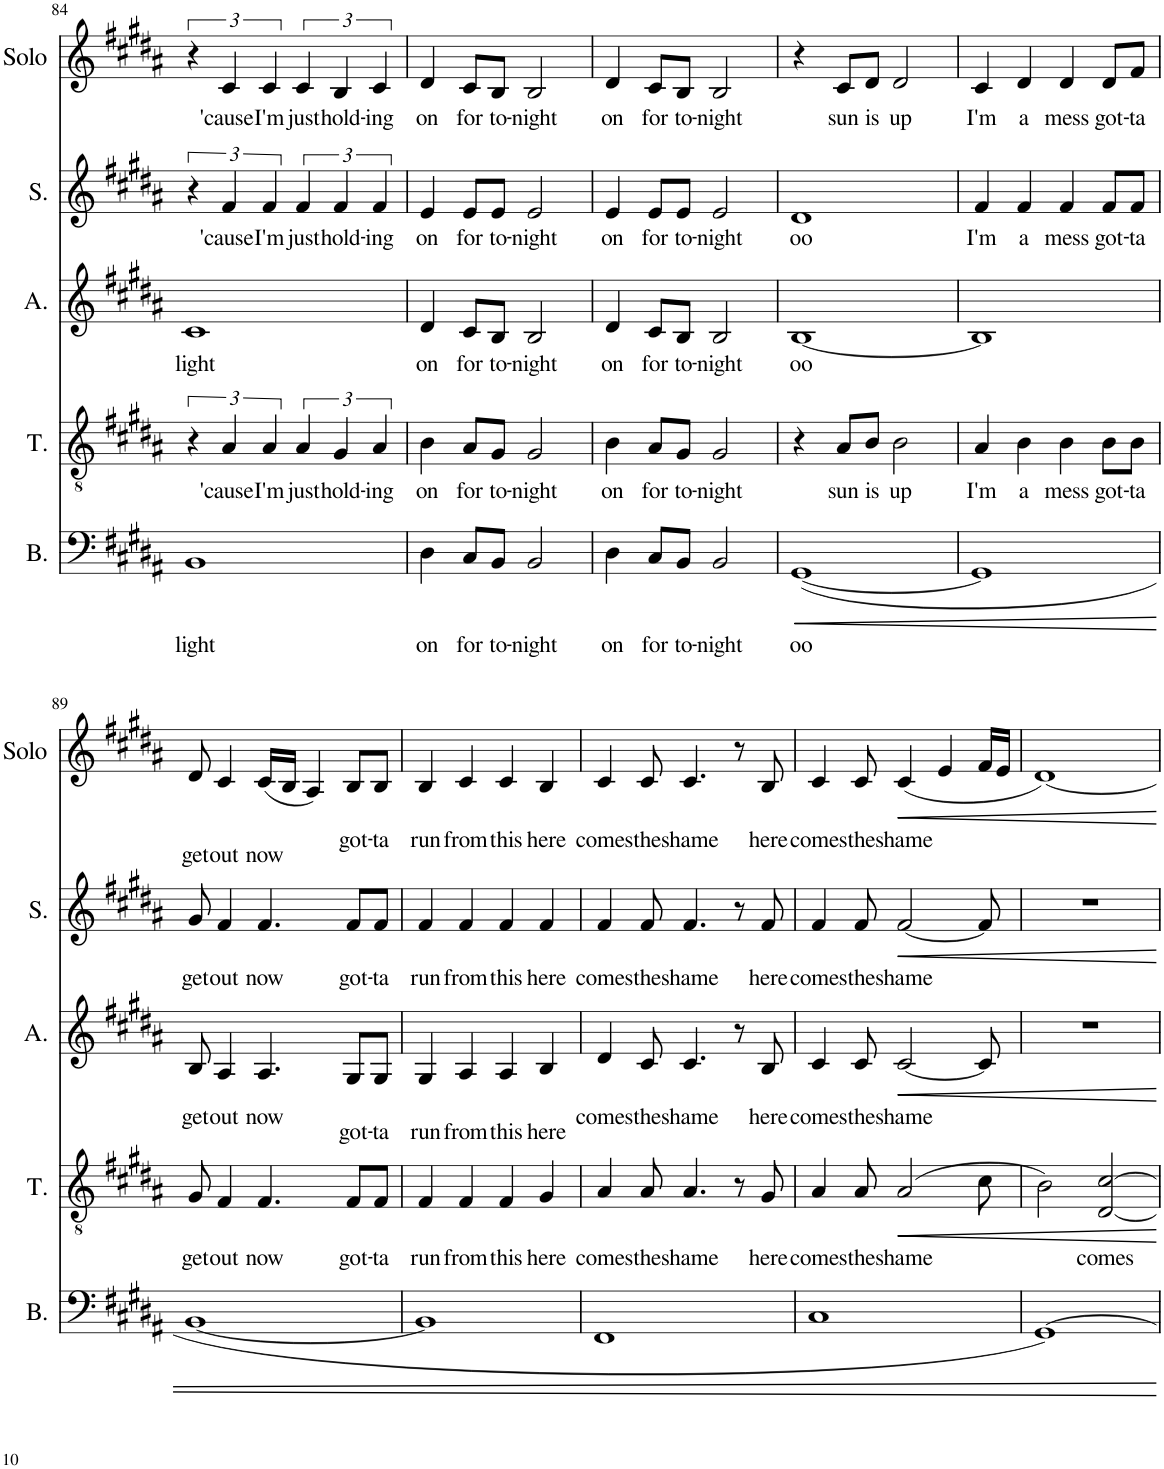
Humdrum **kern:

**kern	**text	**kern	**text	**kern	**text	**kern	**text	**kern	**text
*part5	*part5	*part4	*part4	*part3	*part3	*part2	*part2	*part1	*part1
*staff5	*staff5	*staff4	*staff4	*staff3	*staff3	*staff2	*staff2	*staff1	*staff1
*I"Bass	*	*I"Tenor	*	*I"Alto	*	*I"Soprano	*	*I"Solo	*
*I'B.	*	*I'T.	*	*I'A.	*	*I'S.	*	*I'Solo	*
!!LO:PB:g=z
*clefF4	*	*clefGv2	*	*clefG2	*	*clefG2	*	*clefG2	*
*k[f#c#g#d#a#]	*	*k[f#c#g#d#a#]	*	*k[f#c#g#d#a#]	*	*k[f#c#g#d#a#]	*	*k[f#c#g#d#a#]	*
*M2/2	*	*M2/2	*	*M2/2	*	*M2/2	*	*M2/2	*
*met(c|)	*	*met(c|)	*	*met(c|)	*	*met(c|)	*	*met(c|)	*
=84	=84	=84	=84	=84	=84	=84	=84	=84	=84
!	!LO:LY:b	!	!	!	!LO:LY:b	!	!	!	!
1BB	light	6r	.	1c#	light	6r	.	6r	.
!	!	!	!LO:LY:b	!	!	!	!LO:LY:b	!	!LO:LY:b
.	.	6A#/	'cause	.	.	6f#/	'cause	6c#/	'cause
!	!	!	!LO:LY:b	!	!	!	!LO:LY:b	!	!LO:LY:b
.	.	6A#/	I'm	.	.	6f#/	I'm	6c#/	I'm
!	!	!	!LO:LY:b	!	!	!	!LO:LY:b	!	!LO:LY:b
.	.	6A#/	just	.	.	6f#/	just	6c#/	just
!	!	!	!LO:LY:b	!	!	!	!LO:LY:b	!	!LO:LY:b
.	.	6G#/	hold-	.	.	6f#/	hold-	6B/	hold-
!	!	!	!LO:LY:b	!	!	!	!LO:LY:b	!	!LO:LY:b
.	.	6A#/	-ing	.	.	6f#/	-ing	6c#/	-ing
=85	=85	=85	=85	=85	=85	=85	=85	=85	=85
!	!LO:LY:b	!	!LO:LY:b	!	!LO:LY:b	!	!LO:LY:b	!	!LO:LY:b
4D#\	on	4B\	on	4d#/	on	4e/	on	4d#/	on
!	!LO:LY:b	!	!LO:LY:b	!	!LO:LY:b	!	!LO:LY:b	!	!LO:LY:b
8C#/L	for	8A#/L	for	8c#/L	for	8e/L	for	8c#/L	for
!	!LO:LY:b	!	!LO:LY:b	!	!LO:LY:b	!	!LO:LY:b	!	!LO:LY:b
8BB/J	to-	8G#/J	to-	8B/J	to-	8e/J	to-	8B/J	to-
!	!LO:LY:b	!	!LO:LY:b	!	!LO:LY:b	!	!LO:LY:b	!	!LO:LY:b
2BB/	-night	2G#/	-night	2B/	-night	2e/	-night	2B/	-night
=86	=86	=86	=86	=86	=86	=86	=86	=86	=86
!	!LO:LY:b	!	!LO:LY:b	!	!LO:LY:b	!	!LO:LY:b	!	!LO:LY:b
4D#\	on	4B\	on	4d#/	on	4e/	on	4d#/	on
!	!LO:LY:b	!	!LO:LY:b	!	!LO:LY:b	!	!LO:LY:b	!	!LO:LY:b
8C#/L	for	8A#/L	for	8c#/L	for	8e/L	for	8c#/L	for
!	!LO:LY:b	!	!LO:LY:b	!	!LO:LY:b	!	!LO:LY:b	!	!LO:LY:b
8BB/J	to-	8G#/J	to-	8B/J	to-	8e/J	to-	8B/J	to-
!	!LO:LY:b	!	!LO:LY:b	!	!LO:LY:b	!	!LO:LY:b	!	!LO:LY:b
2BB/	-night	2G#/	-night	2B/	-night	2e/	-night	2B/	-night
=87	=87	=87	=87	=87	=87	=87	=87	=87	=87
!	!LO:LY:b	!	!	!	!LO:LY:b	!	!LO:LY:b	!	!
([1GG#	oo	4r	.	[1B	oo	1d#	oo	4r	.
!	!	!	!LO:LY:b	!	!	!	!	!	!LO:LY:b
.	.	8A#/L	sun	.	.	.	.	8c#/L	sun
!	!	!	!LO:LY:b	!	!	!	!	!	!LO:LY:b
.	.	8B/J	is	.	.	.	.	8d#/J	is
!	!	!	!LO:LY:b	!	!	!	!	!	!LO:LY:b
.	.	2B\	up	.	.	.	.	2d#/	up
=88	=88	=88	=88	=88	=88	=88	=88	=88	=88
!	!	!	!LO:LY:b	!	!	!	!LO:LY:b	!	!LO:LY:b
1GG#]	.	4A#/	I'm	1B]	.	4f#/	I'm	4c#/	I'm
!	!	!	!LO:LY:b	!	!	!	!LO:LY:b	!	!LO:LY:b
.	.	4B\	a	.	.	4f#/	a	4d#/	a
!	!	!	!LO:LY:b	!	!	!	!LO:LY:b	!	!LO:LY:b
.	.	4B\	mess	.	.	4f#/	mess	4d#/	mess
!	!	!	!LO:LY:b	!	!	!	!LO:LY:b	!	!LO:LY:b
.	.	8B\L	got-	.	.	8f#/L	got-	8d#/L	got-
!	!	!	!LO:LY:b	!	!	!	!LO:LY:b	!	!LO:LY:b
.	.	8B\J	-ta	.	.	8f#/J	-ta	8f#/J	-ta
!!LO:LB:g=z
=89	=89	=89	=89	=89	=89	=89	=89	=89	=89
!	!	!	!LO:LY:b	!	!LO:LY:b	!	!LO:LY:b	!	!LO:LY:b
[1BB	.	8G#/	get	8B/	get	8g#/	get	8d#/	get
!	!	!	!LO:LY:b	!	!LO:LY:b	!	!LO:LY:b	!	!LO:LY:b
.	.	4F#/	out	4A#/	out	4f#/	out	4c#/	out
!	!	!	!LO:LY:b	!	!LO:LY:b	!	!LO:LY:b	!	!LO:LY:b
.	.	4.F#/	now	4.A#/	now	4.f#/	now	(16c#/LL	now
.	.	.	.	.	.	.	.	16B/JJ	.
.	.	.	.	.	.	.	.	4A#/)	.
!	!	!	!LO:LY:b	!	!LO:LY:b	!	!LO:LY:b	!	!LO:LY:b
.	.	8F#/L	got-	8G#/L	got-	8f#/L	got-	8B/L	got-
!	!	!	!LO:LY:b	!	!LO:LY:b	!	!LO:LY:b	!	!LO:LY:b
.	.	8F#/J	-ta	8G#/J	-ta	8f#/J	-ta	8B/J	-ta
=90	=90	=90	=90	=90	=90	=90	=90	=90	=90
!	!	!	!LO:LY:b	!	!LO:LY:b	!	!LO:LY:b	!	!LO:LY:b
1BB]	.	4F#/	run	4G#/	run	4f#/	run	4B/	run
!	!	!	!LO:LY:b	!	!LO:LY:b	!	!LO:LY:b	!	!LO:LY:b
.	.	4F#/	from	4A#/	from	4f#/	from	4c#/	from
!	!	!	!LO:LY:b	!	!LO:LY:b	!	!LO:LY:b	!	!LO:LY:b
.	.	4F#/	this	4A#/	this	4f#/	this	4c#/	this
!	!	!	!LO:LY:b	!	!LO:LY:b	!	!LO:LY:b	!	!LO:LY:b
.	.	4G#/	here	4B/	here	4f#/	here	4B/	here
=91	=91	=91	=91	=91	=91	=91	=91	=91	=91
!	!	!	!LO:LY:b	!	!LO:LY:b	!	!LO:LY:b	!	!LO:LY:b
1FF#	.	4A#/	comes	4d#/	comes	4f#/	comes	4c#/	comes
!	!	!	!LO:LY:b	!	!LO:LY:b	!	!LO:LY:b	!	!LO:LY:b
.	.	8A#/	the	8c#/	the	8f#/	the	8c#/	the
!	!	!	!LO:LY:b	!	!LO:LY:b	!	!LO:LY:b	!	!LO:LY:b
.	.	4.A#/	shame	4.c#/	shame	4.f#/	shame	4.c#/	shame
.	.	8r	.	8r	.	8r	.	8r	.
!	!	!	!LO:LY:b	!	!LO:LY:b	!	!LO:LY:b	!	!LO:LY:b
.	.	8G#/	here	8B/	here	8f#/	here	8B/	here
=92	=92	=92	=92	=92	=92	=92	=92	=92	=92
!	!	!	!LO:LY:b	!	!LO:LY:b	!	!LO:LY:b	!	!LO:LY:b
1C#	.	4A#/	comes	4c#/	comes	4f#/	comes	4c#/	comes
!	!	!	!LO:LY:b	!	!LO:LY:b	!	!LO:LY:b	!	!LO:LY:b
.	.	8A#/	the	8c#/	the	8f#/	the	8c#/	the
!	!	!	!LO:LY:b	!	!LO:LY:b	!	!LO:LY:b	!	!LO:LY:b
.	.	(2A#/	shame	[2c#/	shame	[2f#/	shame	(4c#/	shame
.	.	.	.	.	.	.	.	4e/	.
.	.	8c#\	.	8c#/]	.	8f#/]	.	16f#/LL	.
.	.	.	.	.	.	.	.	16e/JJ	.
=93	=93	=93	=93	=93	=93	=93	=93	=93	=93
[1GG#)	.	2B\)	.	1r	.	1r	.	[1d#)	.
!	!	!	!LO:LY:b	!	!	!	!	!	!
.	.	[2D#/ [2c#/	comes	.	.	.	.	.	.
=	=	=	=	=	=	=	=	=	=
*-	*-	*-	*-	*-	*-	*-	*-	*-	*-
